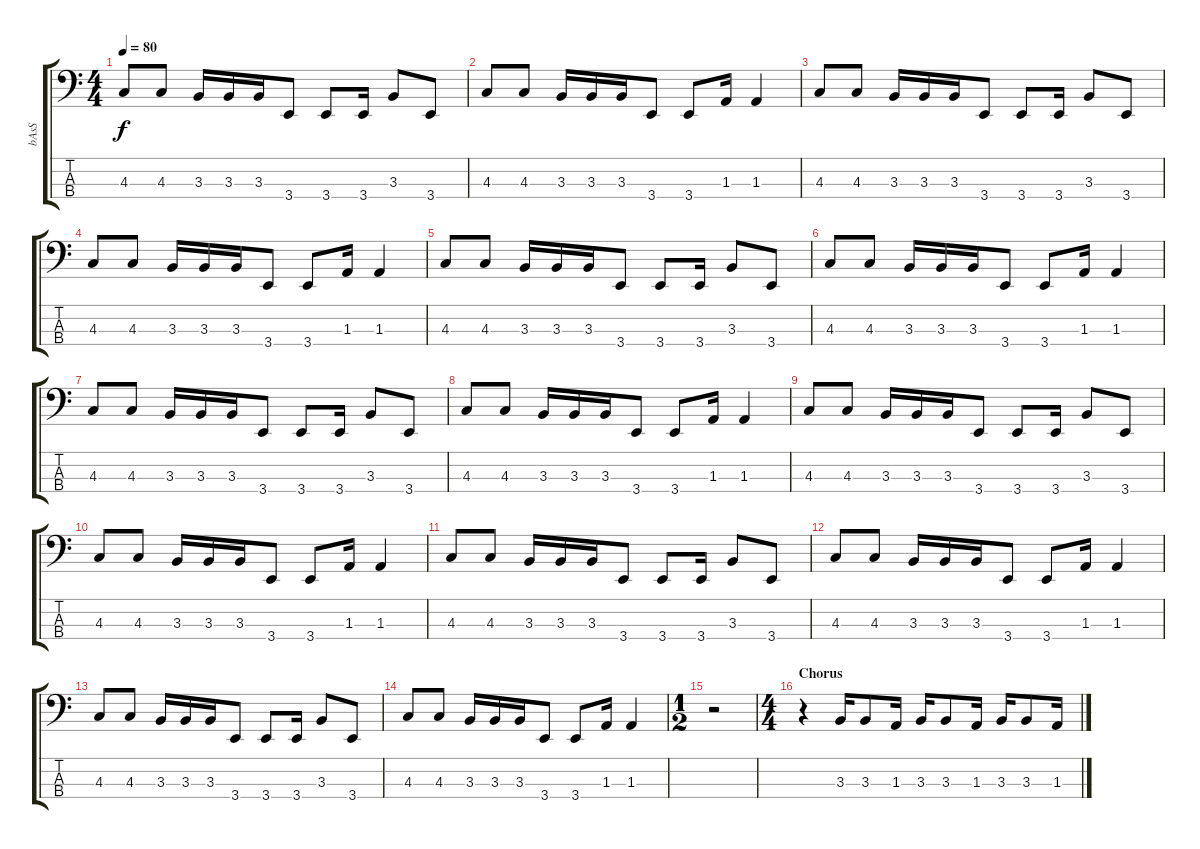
\track ("bAsS" "bAsS") {instrument electricbasspick}
\staff {score tabs}
\tuning (Gb2 Db2 Ab1 Db1) {hide}
\ts (4 4)
\tempo 80
\clef f4
\ks c
4.3.8{dy f} 4.3.8 3.3.16 3.3.16 3.3.16 3.4.8 3.4.8 3.4.16 3.3.8 3.4.8 |
4.3.8 4.3.8 3.3.16 3.3.16 3.3.16 3.4.8 3.4.8 1.3.16 1.3.4 |
4.3.8 4.3.8 3.3.16 3.3.16 3.3.16 3.4.8 3.4.8 3.4.16 3.3.8 3.4.8 |
4.3.8 4.3.8 3.3.16 3.3.16 3.3.16 3.4.8 3.4.8 1.3.16 1.3.4 |
4.3.8 4.3.8 3.3.16 3.3.16 3.3.16 3.4.8 3.4.8 3.4.16 3.3.8 3.4.8 |
4.3.8 4.3.8 3.3.16 3.3.16 3.3.16 3.4.8 3.4.8 1.3.16 1.3.4 |
4.3.8 4.3.8 3.3.16 3.3.16 3.3.16 3.4.8 3.4.8 3.4.16 3.3.8 3.4.8 |
4.3.8 4.3.8 3.3.16 3.3.16 3.3.16 3.4.8 3.4.8 1.3.16 1.3.4 |
4.3.8 4.3.8 3.3.16 3.3.16 3.3.16 3.4.8 3.4.8 3.4.16 3.3.8 3.4.8 |
4.3.8 4.3.8 3.3.16 3.3.16 3.3.16 3.4.8 3.4.8 1.3.16 1.3.4 |
4.3.8 4.3.8 3.3.16 3.3.16 3.3.16 3.4.8 3.4.8 3.4.16 3.3.8 3.4.8 |
4.3.8 4.3.8 3.3.16 3.3.16 3.3.16 3.4.8 3.4.8 1.3.16 1.3.4 |
4.3.8 4.3.8 3.3.16 3.3.16 3.3.16 3.4.8 3.4.8 3.4.16 3.3.8 3.4.8 |
4.3.8 4.3.8 3.3.16 3.3.16 3.3.16 3.4.8 3.4.8 1.3.16 1.3.4 |
\ts (1 2)
r.2 |
\ts (4 4)
\section ("" "Chorus")
r.4 3.3.16 3.3.8 1.3.16 3.3.16 3.3.8 1.3.16 3.3.16 3.3.8 1.3.16
